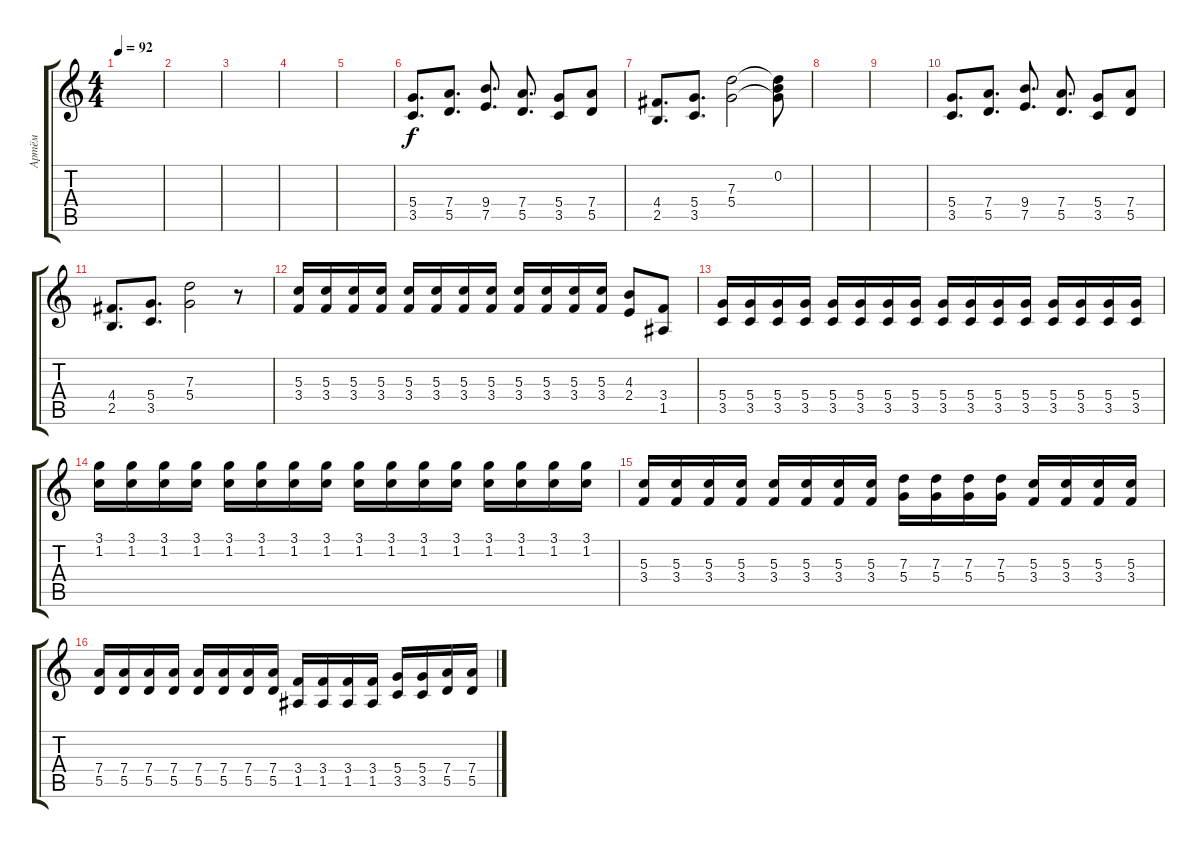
\track ("Артём" "Артём") {instrument distortionguitar}
\staff {score tabs}
\tuning (E4 B3 G3 D3 A2 E2) {hide}
\ts (4 4)
\tempo 92
\clef g2
\ks c
|
|
|
|
|
(5.4 3.5).8{d} (7.4 5.5).8{d} (9.4 7.5).8{d} (7.4 5.5).8{d} (5.4 3.5).8 (7.4 5.5).8 |
(4.4 2.5).8{d} (5.4 3.5).8{d} (7.3 5.4).2 (0.2 7.3{t} 5.4{t}).8 |
|
|
(5.4 3.5).8{d} (7.4 5.5).8{d} (9.4 7.5).8{d} (7.4 5.5).8{d} (5.4 3.5).8 (7.4 5.5).8 |
(4.4 2.5).8{d} (5.4 3.5).8{d} (7.3 5.4).2 r.8 |
(5.3 3.4).16 (5.3 3.4).16 (5.3 3.4).16 (5.3 3.4).16 (5.3 3.4).16 (5.3 3.4).16 (5.3 3.4).16 (5.3 3.4).16 (5.3 3.4).16 (5.3 3.4).16 (5.3 3.4).16 (5.3 3.4).16 (4.3 2.4).8 (3.4 1.5).8 |
(5.4 3.5).16 (5.4 3.5).16 (5.4 3.5).16 (5.4 3.5).16 (5.4 3.5).16 (5.4 3.5).16 (5.4 3.5).16 (5.4 3.5).16 (5.4 3.5).16 (5.4 3.5).16 (5.4 3.5).16 (5.4 3.5).16 (5.4 3.5).16 (5.4 3.5).16 (5.4 3.5).16 (5.4 3.5).16 |
(3.1 1.2).16 (3.1 1.2).16 (3.1 1.2).16 (3.1 1.2).16 (3.1 1.2).16 (3.1 1.2).16 (3.1 1.2).16 (3.1 1.2).16 (3.1 1.2).16 (3.1 1.2).16 (3.1 1.2).16 (3.1 1.2).16 (3.1 1.2).16 (3.1 1.2).16 (3.1 1.2).16 (3.1 1.2).16 |
(5.3 3.4).16 (5.3 3.4).16 (5.3 3.4).16 (5.3 3.4).16 (5.3 3.4).16 (5.3 3.4).16 (5.3 3.4).16 (5.3 3.4).16 (7.3 5.4).16 (7.3 5.4).16 (7.3 5.4).16 (7.3 5.4).16 (5.3 3.4).16 (5.3 3.4).16 (5.3 3.4).16 (5.3 3.4).16 |
(7.4 5.5).16 (7.4 5.5).16 (7.4 5.5).16 (7.4 5.5).16 (7.4 5.5).16 (7.4 5.5).16 (7.4 5.5).16 (7.4 5.5).16 (3.4 1.5).16 (3.4 1.5).16 (3.4 1.5).16 (3.4 1.5).16 (5.4 3.5).16 (5.4 3.5).16 (7.4 5.5).16 (7.4 5.5).16
